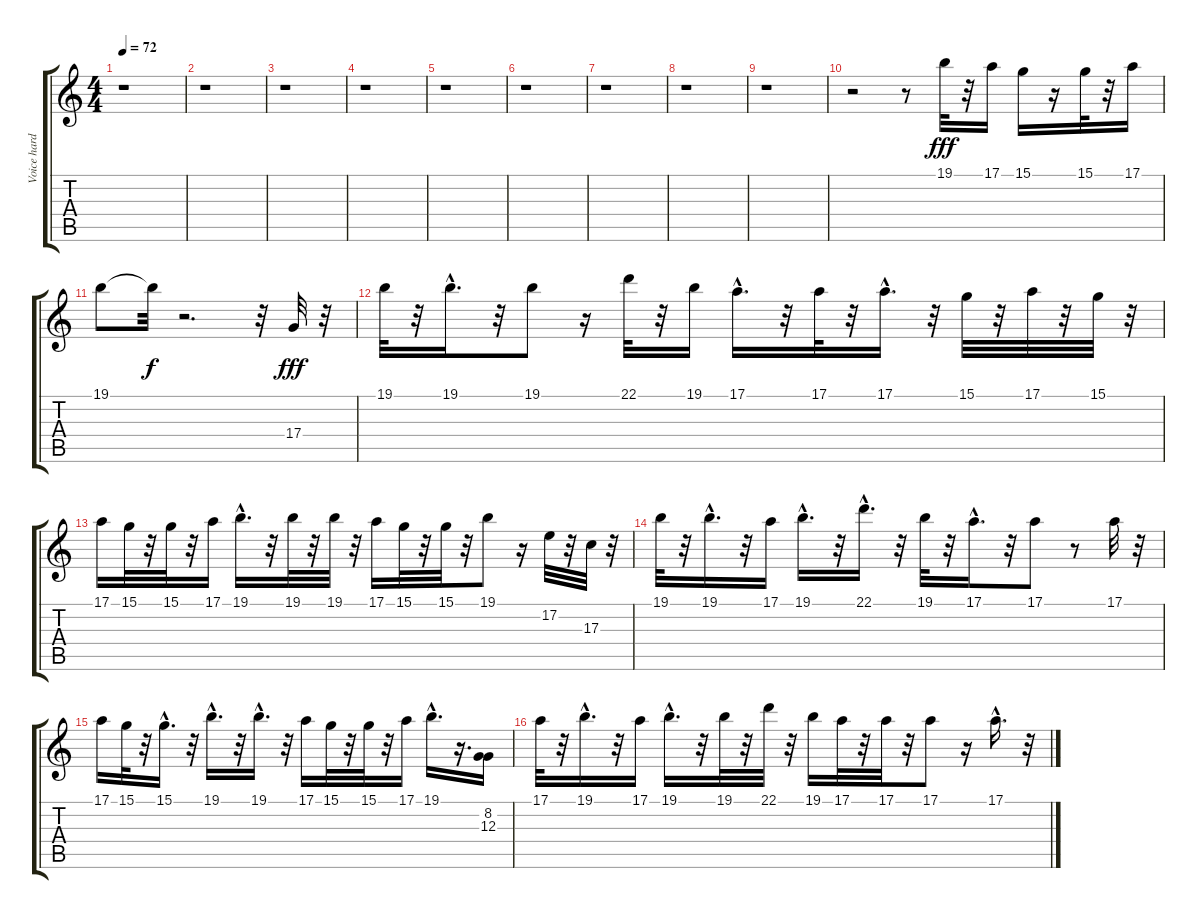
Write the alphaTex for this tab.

\track ("Voice hard" "Voice hard") {instrument churchorgan}
\staff {score tabs}
\tuning (E4 B3 G3 D3 A2 E2) {hide}
\ts (4 4)
\tempo 72
\clef g2
\ks c
r.1{dy fff} |
r.1 |
r.1 |
r.1 |
r.1 |
r.1 |
r.1 |
r.1 |
r.1 |
r.2 r.8 19.1.32 r.32 17.1.16 15.1.16 r.16 15.1.32 r.32 17.1.16 |
19.1.8 19.1{t}.32{dy f} r.2{d} r.32 17.4.32{dy fff} r.32 |
19.1.32 r.32 19.1{hac}.16{d} r.32 19.1.8 r.16 22.1.32 r.32 19.1.16 17.1{hac}.16{d} r.32 17.1.32 r.32 17.1{hac}.16{d} r.32 15.1.32 r.32 17.1.32 r.32 15.1.32 r.32 |
17.1.16 15.1.32 r.32 15.1.32 r.32 17.1.16 19.1{hac}.16{d} r.32 19.1.32 r.32 19.1.32 r.32 17.1.16 15.1.32 r.32 15.1.32 r.32 19.1.8 r.16 17.2.32 r.32 17.3.32 r.32 |
19.1.32 r.32 19.1{hac}.16{d} r.32 17.1.16 19.1{hac}.16{d} r.32 22.1{hac}.16{d} r.32 19.1.32 r.32 17.1{hac}.16{d} r.32 17.1.8 r.8 17.1.32 r.32 |
17.1.16 15.1.32 r.32 15.1{hac}.16{d} r.32 19.1{hac}.16{d} r.32 19.1{hac}.16{d} r.32 17.1.16 15.1.32 r.32 15.1.32 r.32 17.1.16 19.1{hac}.16{d} r.16{d} (8.2 12.3).16 |
17.1.32 r.32 19.1{hac}.16{d} r.32 17.1.16 19.1{hac}.16{d} r.32 19.1.32 r.32 22.1.32 r.32 19.1.16 17.1.32 r.32 17.1.32 r.32 17.1.8 r.16 17.1{hac}.16{d} r.32
